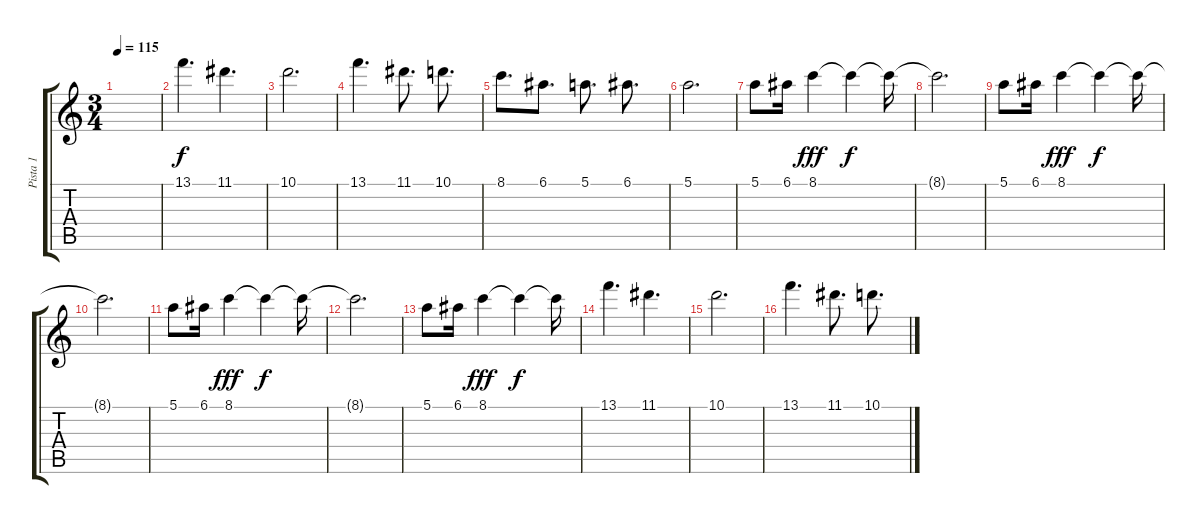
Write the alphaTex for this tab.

\track ("Pista 1" "Pista 1") {instrument distortionguitar}
\staff {score tabs}
\tuning (E4 B3 G3 D3 A2 E2) {hide}
\ts (3 4)
\tempo 115
\clef g2
\ks c
|
13.1.4{d} 11.1.4{d} |
10.1.2{d} |
13.1.4{d} 11.1.8{d} 10.1.8{d} |
8.1.8{d} 6.1.8{d} 5.1.8{d} 6.1.8{d} |
5.1.2{d} |
5.1.8 6.1.16 8.1.4{dy fff} 8.1{t}.4{dy f} 8.1{t}.16 |
8.1{t}.2{d} |
5.1.8 6.1.16 8.1.4{dy fff} 8.1{t}.4{dy f} 8.1{t}.16 |
8.1{t}.2{d} |
5.1.8 6.1.16 8.1.4{dy fff} 8.1{t}.4{dy f} 8.1{t}.16 |
8.1{t}.2{d} |
5.1.8 6.1.16 8.1.4{dy fff} 8.1{t}.4{dy f} 8.1{t}.16 |
13.1.4{d} 11.1.4{d} |
10.1.2{d} |
13.1.4{d} 11.1.8{d} 10.1.8{d}
